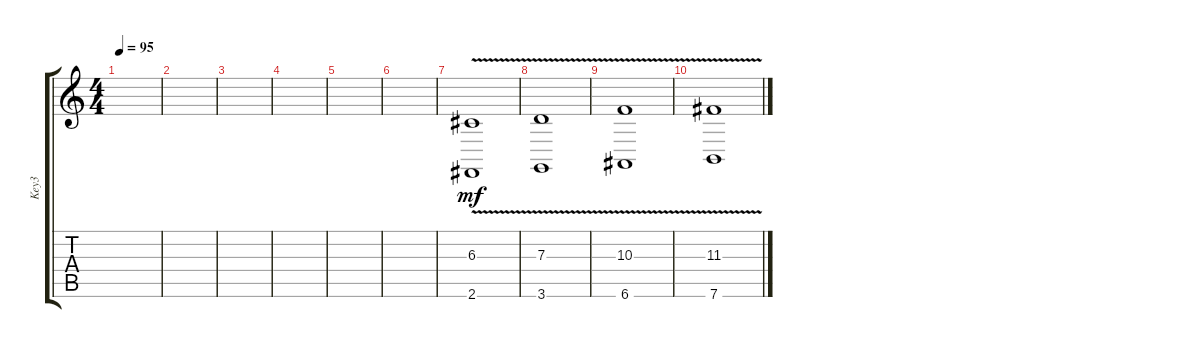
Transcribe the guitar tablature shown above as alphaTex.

\track ("Key3" "Key3") {instrument stringensemble1}
\staff {score tabs}
\tuning (E4 B3 G3 D3 A2 E2) {hide}
\ts (4 4)
\tempo 95
\clef g2
\ks c
|
|
|
|
|
|
(6.3 2.6{v}).1{dy mf volume 16} |
(7.3 3.6{v}).1 |
(10.3 6.6{v}).1 |
(11.3 7.6{v}).1
